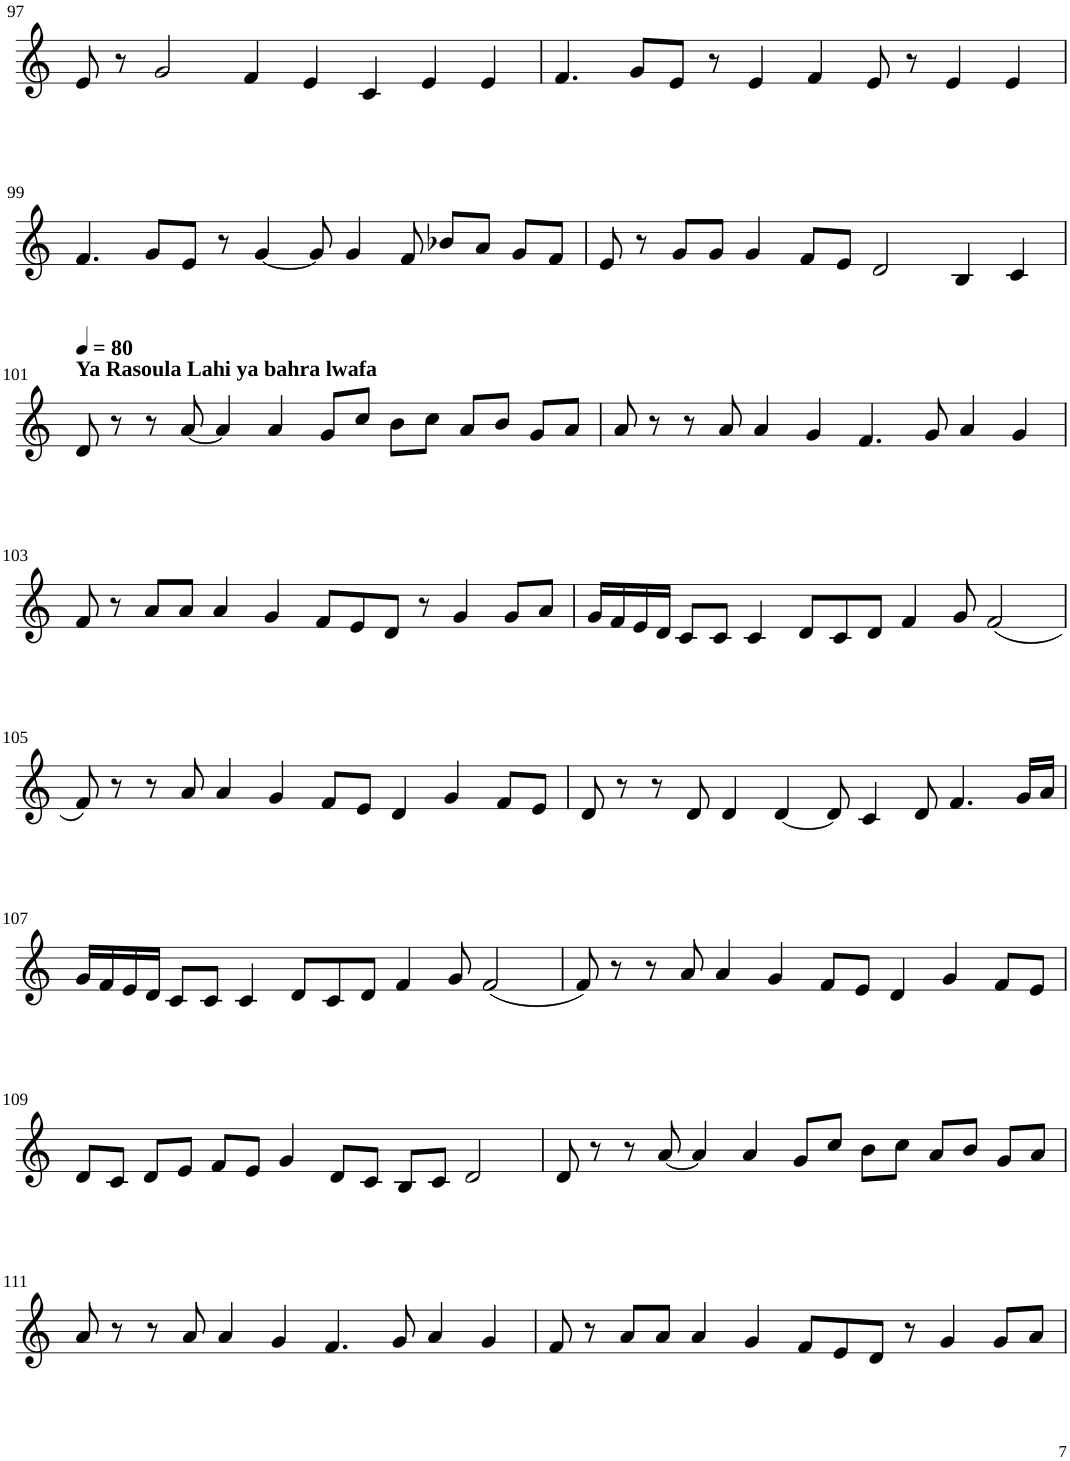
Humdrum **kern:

**kern
*part1
*staff1
*I"Violin
!!LO:PB:g=z
*clefG2
*k[]
*M8/4
=97
8e/
8r
2g/
4f/
4e/
4c/
4e/
4e/
=98
4.f/
8g/L
8e/J
8r
4e/
4f/
8e/
8r
4e/
4e/
!!LO:LB:g=z
=99
4.f/
8g/L
8e/J
8r
[4g/
8g/]
4g/
8f/
8b-X/L
8a/J
8g/L
8f/J
=100
8e/
8r
8g/L
8g/J
4g/
8f/L
8e/J
2d/
4B/
4c/
!!LO:LB:g=z
=101
*MM80
!LO:TX:a:B:t=Ya Rasoula Lahi ya bahra lwafa
8d/
8r
8r
[8a/
4a/]
4a/
8g/L
8cc/J
8b\L
8cc\J
8a/L
8b/J
8g/L
8a/J
=102
8a/
8r
8r
8a/
4a/
4g/
4.f/
8g/
4a/
4g/
!!LO:LB:g=z
=103
8f/
8r
8a/L
8a/J
4a/
4g/
8f/L
8e/
8d/J
8r
4g/
8g/L
8a/J
=104
16g/LL
16f/
16e/
16d/JJ
8c/L
8c/J
4c/
8d/L
8c/
8d/J
4f/
8g/
(2f/
!!LO:LB:g=z
=105
8f/)
8r
8r
8a/
4a/
4g/
8f/L
8e/J
4d/
4g/
8f/L
8e/J
=106
8d/
8r
8r
8d/
4d/
[4d/
8d/]
4c/
8d/
4.f/
16g/LL
16a/JJ
!!LO:LB:g=z
=107
16g/LL
16f/
16e/
16d/JJ
8c/L
8c/J
4c/
8d/L
8c/
8d/J
4f/
8g/
(2f/
=108
8f/)
8r
8r
8a/
4a/
4g/
8f/L
8e/J
4d/
4g/
8f/L
8e/J
!!LO:LB:g=z
=109
8d/L
8c/J
8d/L
8e/J
8f/L
8e/J
4g/
8d/L
8c/J
8B/L
8c/J
2d/
=110
8d/
8r
8r
[8a/
4a/]
4a/
8g/L
8cc/J
8b\L
8cc\J
8a/L
8b/J
8g/L
8a/J
!!LO:LB:g=z
=111
8a/
8r
8r
8a/
4a/
4g/
4.f/
8g/
4a/
4g/
=112
8f/
8r
8a/L
8a/J
4a/
4g/
8f/L
8e/
8d/J
8r
4g/
8g/L
8a/J
=
*-
